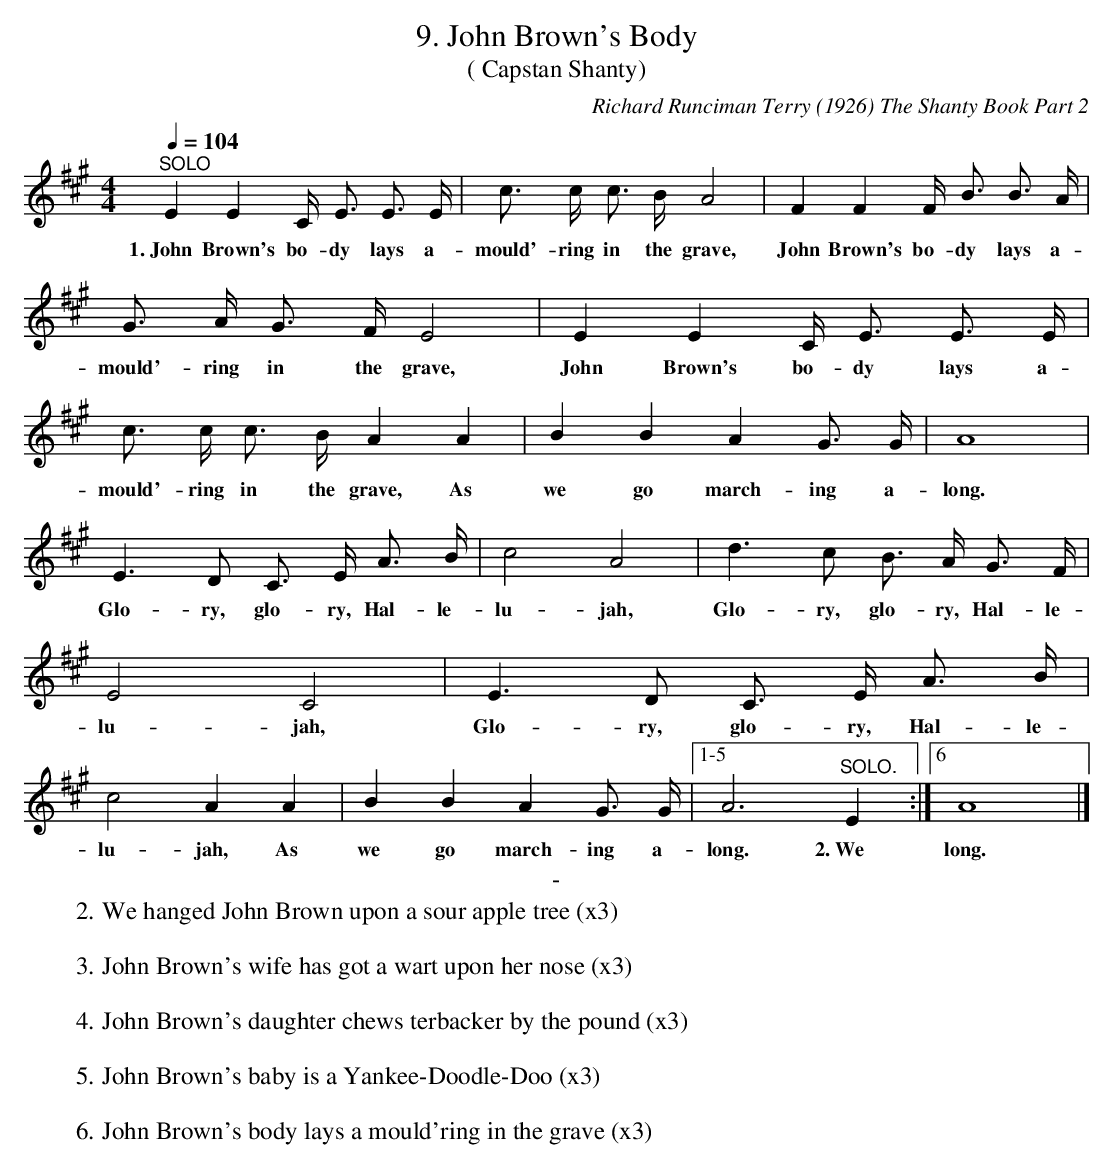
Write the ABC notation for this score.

X:1
T:9. John Brown's Body
T:( Capstan Shanty)
C:Richard Runciman Terry (1926) The Shanty Book Part 2
L:1/8
Q:1/4=104
M:4/4
K:A
"^SOLO" E2 E2 C< E E> E | c> c c> B A4 | F2 F2 F< B B> A |
w: 1.~John Brown's bo-dy lays a- | mould'-ring in the grave, | John Brown's bo-dy lays a- |
G> A G> F E4 | E2 E2  C< E E> E | c> c c> B A2 A2 |
w: mould'-ring in the grave, | John Brown's bo-dy lays a- | mould'-ring in the grave, As |
B2 B2 A2 G> G | A8 | E3 D C> E A> B | c4 A4 |
w: we go march-ing a- | long. | Glo-ry, glo-ry, Hal-le- | lu-jah, |
d3 c B> A G> F | E4 C4 | E3 D C> E A> B | c4 A2 A2 |
w: Glo-ry, glo-ry, Hal-le- | lu-jah, |Glo-ry, glo-ry, Hal-le- | lu-jah, As |
B2 B2 A2 G> G |1-5 A6 "^SOLO." E2 :|6 A8 |]$
w: we go march-ing a- | long.  2.~We | long.
T: -
W: 2. We hanged John Brown upon a sour apple tree (x3)
W:
W: 3. John Brown's wife has got a wart upon her nose (x3)
W:
W: 4. John Brown's daughter chews terbacker by the pound (x3)
W:
W: 5. John Brown's baby is a Yankee-Doodle-Doo (x3)
W:
W: 6. John Brown's body lays a mould'ring in the grave (x3)
